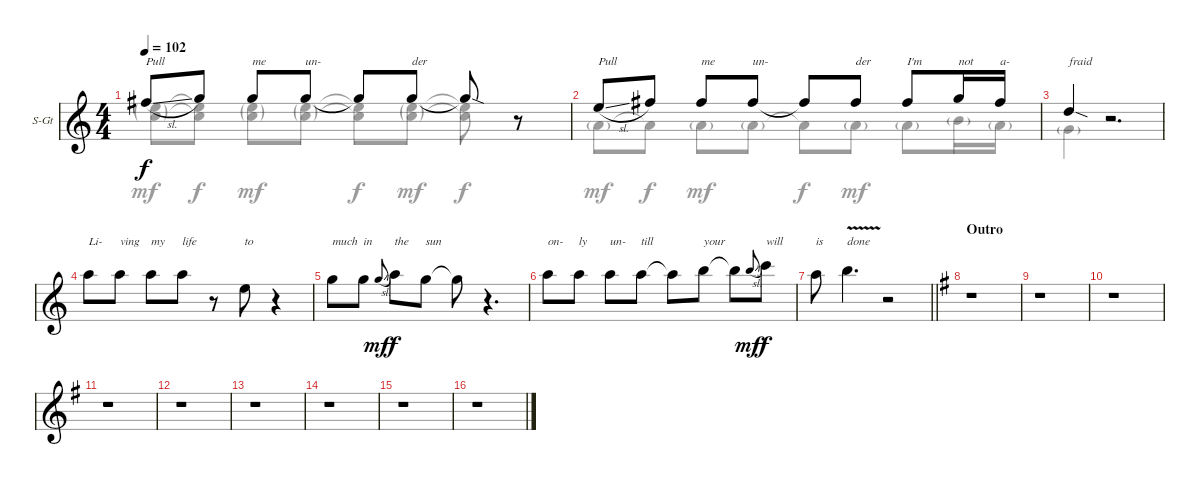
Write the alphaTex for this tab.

\bracketExtendMode groupsimilarinstruments
\firstSystemTrackNameOrientation horizontal
\otherSystemsTrackNameOrientation horizontal
\track ("Vocal" "S-Gt") {instrument oboe}
\staff {score}
\tuning (E4 B3 G3 D3 A2 E2)
\displaytranspose 12
\voice
\ts (4 4)
\tempo 102
\clef g2
\ks c
2.1{sl}.8{txt "Pull" dy f} 3.1.8 3.1.8{txt "me"} 3.1.8{txt "un-"} 3.1{t}.8 3.1.8{txt "der"} 3.1{sod t}.8 r.8 |
0.1{sl}.8{txt "Pull"} 2.1.8 2.1.8{txt "me"} 2.1.8{txt "un-"} 2.1{t}.8 2.1.8{txt "der"} 2.1.8{txt "I'm"} 3.1.16{txt "not"} 2.1.16{txt "a-"} |
3.2{sod}.4{txt "fraid"} r.2{d} |
5.1.8{txt "Li-"} 5.1.8{txt "ving"} 5.1.8{txt "my"} 5.1.8{txt "life"} r.8 0.1.8{txt "to"} r.4 |
3.1.8{txt "much"} 3.1.8{txt "in"} 3.1{sl}.8{gr onbeat dy mf} 5.1.8{txt "the" dy f} 3.1.8{txt "sun"} 3.1{t}.8 r.4{d} |
5.1.8{txt "on-"} 5.1.8{txt "ly"} 5.1.8{txt "un-"} 5.1.8{txt "till"} 5.1{t}.8 7.1.8{txt "your"} 7.1{t}.8 7.1{sl}.8{gr onbeat dy mf} 8.1.8{txt "will" dy f} |
\barLineRight lightlight
5.1.8{txt "is"} 7.1{v}.4{d txt "done"} r.2 |
\section ("" "Outro")
\ks g
r.1 |
r.1 |
r.1 |
r.1 |
r.1 |
r.1 |
r.1 |
r.1 |
r.1
\voice
\clef g2
\ottava regular
\simile none
\ks c
(9.3{g} 10.4{g}).8{dy mf} (9.3{t} 10.4{t}).8{dy f} (9.3{g} 10.4{g}).8{dy mf} (9.3{g} 10.4{g}).8 (9.3{t} 10.4{t}).8{dy f} (9.3{g} 10.4{g}).8{dy mf} (9.3{t} 10.4{t}).8{dy f} r.8 |
2.3{g}.8{dy mf} 2.3{t}.8{dy f} 2.3{g}.8{dy mf} 2.3{g}.8 2.3{t}.8{dy f} 2.3{g}.8{dy mf} 2.3{g}.8 4.3{g}.16 2.3{g}.16 |
0.3{g}.4 r.2{d} |
|
|
|
\barLineRight lightlight
|
\ks g
|
|
|
|
|
|
|
|
